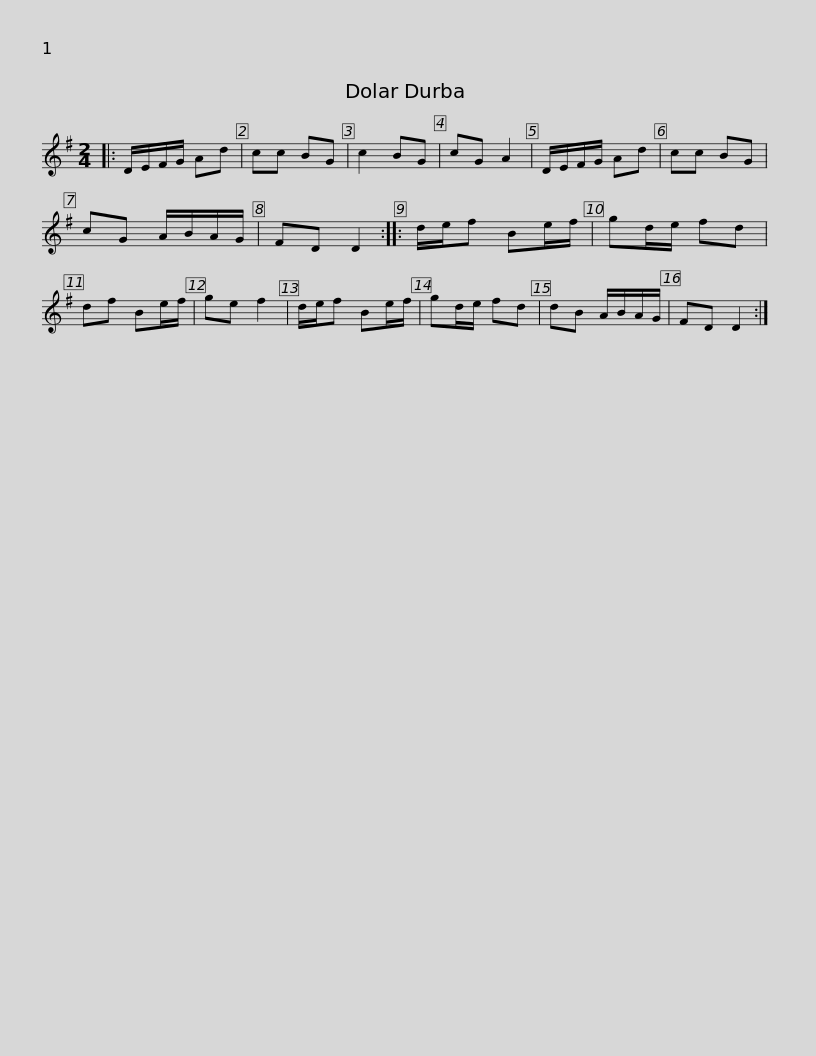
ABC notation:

X:1
L:1/8
M:2/4
I:linebreak $
K:G
V:1 treble
V:1
|: D/E/F/G/ Ad | cc BG | c2 BG | cG A2 | D/E/F/G/ Ad | %5
 cc BG | cG A/B/A/G/ | FD D2 :: d/e/f Be/f/ |$ gd/e/ fd | %10
 df Be/f/ | ge f2 | d/e/f Be/f/ | gd/e/ fd | dB A/B/A/G/ | %15
 FD D2 :| %16
